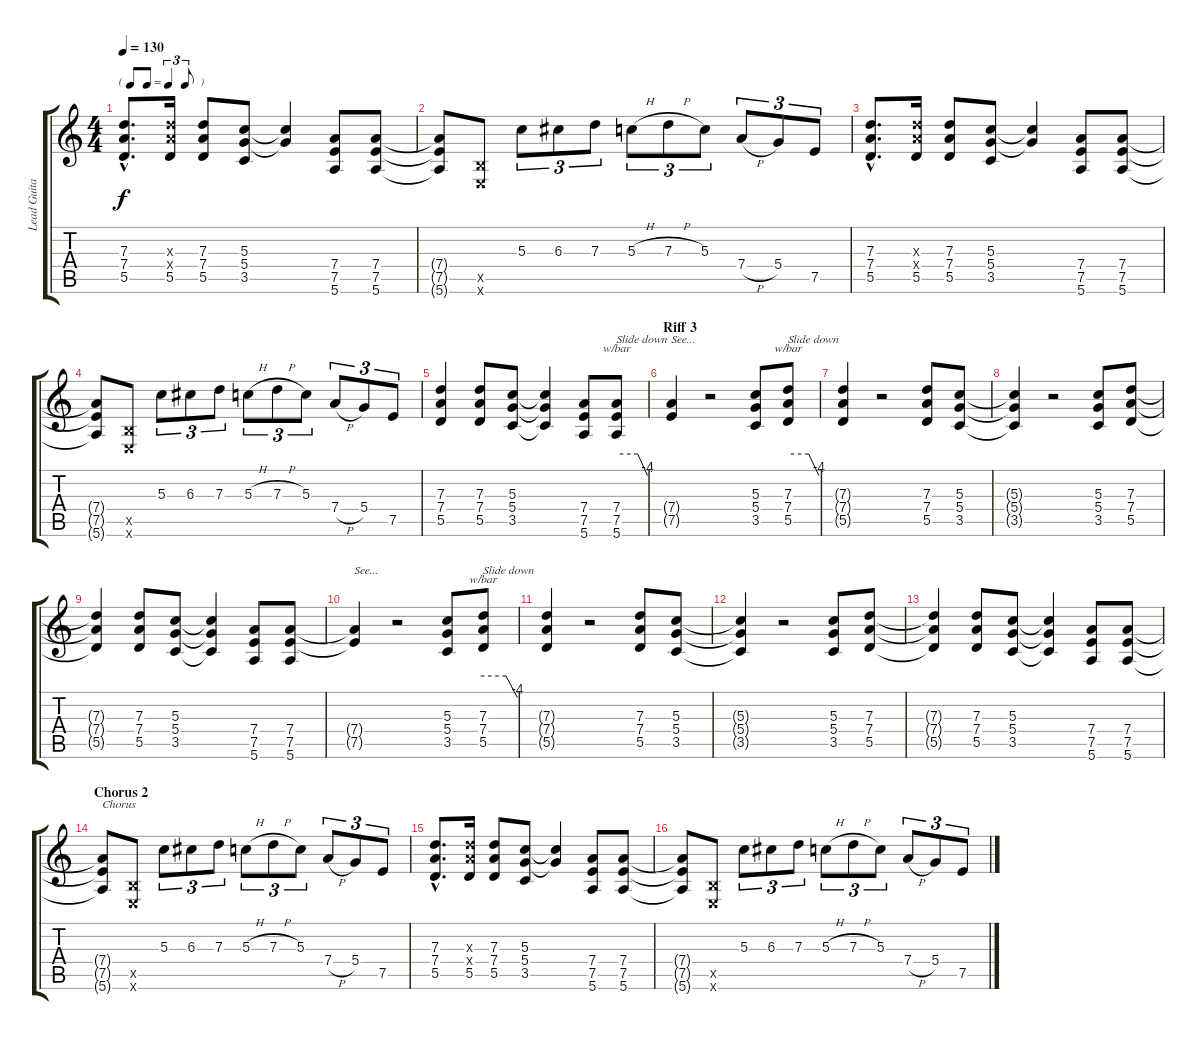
\track ("Lead Guitar" "Lead Guita") {instrument distortionguitar}
\staff {score tabs}
\tuning (E4 B3 G3 D3 A2 E2) {hide}
\ts (4 4)
\tf triplet8th
\tempo 130
\clef g2
\ks c
(7.3{hac} 7.4{hac} 5.5{hac}).8{d dy f} (7.3{x} 7.4{x} 5.5).16 (7.3 7.4 5.5).8 (5.3 5.4 3.5).8 (5.3{t} 5.4{t}).4 (7.4 7.5 5.6).8 (7.4 7.5 5.6).8 |
(7.4{t} 7.5{t} 5.6{t}).8 (2.5{x} 0.6{x}).8 5.3.8{tu (3 2)} 6.3.8{tu (3 2)} 7.3.8{tu (3 2)} 5.3{h}.8{tu (3 2)} 7.3{h}.8{tu (3 2)} 5.3.8{tu (3 2)} 7.4{h}.8{tu (3 2)} 5.4.8{tu (3 2)} 7.5.8{tu (3 2)} |
(7.3{hac} 7.4{hac} 5.5{hac}).8{d} (7.3{x} 7.4{x} 5.5).16 (7.3 7.4 5.5).8 (5.3 5.4 3.5).8 (5.3{t} 5.4{t}).4 (7.4 7.5 5.6).8 (7.4 7.5 5.6).8 |
(7.4{t} 7.5{t} 5.6{t}).8 (2.5{x} 0.6{x}).8 5.3.8{tu (3 2)} 6.3.8{tu (3 2)} 7.3.8{tu (3 2)} 5.3{h}.8{tu (3 2)} 7.3{h}.8{tu (3 2)} 5.3.8{tu (3 2)} 7.4{h}.8{tu (3 2)} 5.4.8{tu (3 2)} 7.5.8{tu (3 2)} |
(7.3 7.4 5.5).4 (7.3 7.4 5.5).8 (5.3 5.4 3.5).8 (5.3{t} 5.4{t} 3.5{t}).4 (7.4 7.5 5.6).8 (7.4 7.5 5.6).8{tbe (custom default 0 0 41 0 60 -16) txt "Slide down"} |
\section ("" "Riff 3")
(7.4{t} 7.5{t}).4{txt "See..."} r.2 (5.3 5.4 3.5).8 (7.3 7.4 5.5).8{tbe (custom default 0 0 40 0 60 -16) txt "Slide down"} |
(7.3{t} 7.4{t} 5.5{t}).4 r.2 (7.3 7.4 5.5).8 (5.3 5.4 3.5).8 |
(5.3{t} 5.4{t} 3.5{t}).4 r.2 (5.3 5.4 3.5).8 (7.3 7.4 5.5).8 |
(7.3{t} 7.4{t} 5.5{t}).4 (7.3 7.4 5.5).8 (5.3 5.4 3.5).8 (5.3{t} 5.4{t} 3.5{t}).4 (7.4 7.5 5.6).8 (7.4 7.5 5.6).8 |
(7.4{t} 7.5{t}).4{txt "See..."} r.2 (5.3 5.4 3.5).8 (7.3 7.4 5.5).8{tbe (custom default 0 0 40 0 60 -16) txt "Slide down"} |
(7.3{t} 7.4{t} 5.5{t}).4 r.2 (7.3 7.4 5.5).8 (5.3 5.4 3.5).8 |
(5.3{t} 5.4{t} 3.5{t}).4 r.2 (5.3 5.4 3.5).8 (7.3 7.4 5.5).8 |
(7.3{t} 7.4{t} 5.5{t}).4 (7.3 7.4 5.5).8 (5.3 5.4 3.5).8 (5.3{t} 5.4{t} 3.5{t}).4 (7.4 7.5 5.6).8 (7.4 7.5 5.6).8 |
\section ("" "Chorus 2")
(7.4{t} 7.5{t} 5.6{t}).8{txt "Chorus"} (2.5{x} 0.6{x}).8 5.3.8{tu (3 2)} 6.3.8{tu (3 2)} 7.3.8{tu (3 2)} 5.3{h}.8{tu (3 2)} 7.3{h}.8{tu (3 2)} 5.3.8{tu (3 2)} 7.4{h}.8{tu (3 2)} 5.4.8{tu (3 2)} 7.5.8{tu (3 2)} |
(7.3{hac} 7.4{hac} 5.5{hac}).8{d} (7.3{x} 7.4{x} 5.5).16 (7.3 7.4 5.5).8 (5.3 5.4 3.5).8 (5.3{t} 5.4{t}).4 (7.4 7.5 5.6).8 (7.4 7.5 5.6).8 |
(7.4{t} 7.5{t} 5.6{t}).8 (2.5{x} 0.6{x}).8 5.3.8{tu (3 2)} 6.3.8{tu (3 2)} 7.3.8{tu (3 2)} 5.3{h}.8{tu (3 2)} 7.3{h}.8{tu (3 2)} 5.3.8{tu (3 2)} 7.4{h}.8{tu (3 2)} 5.4.8{tu (3 2)} 7.5.8{tu (3 2)}
